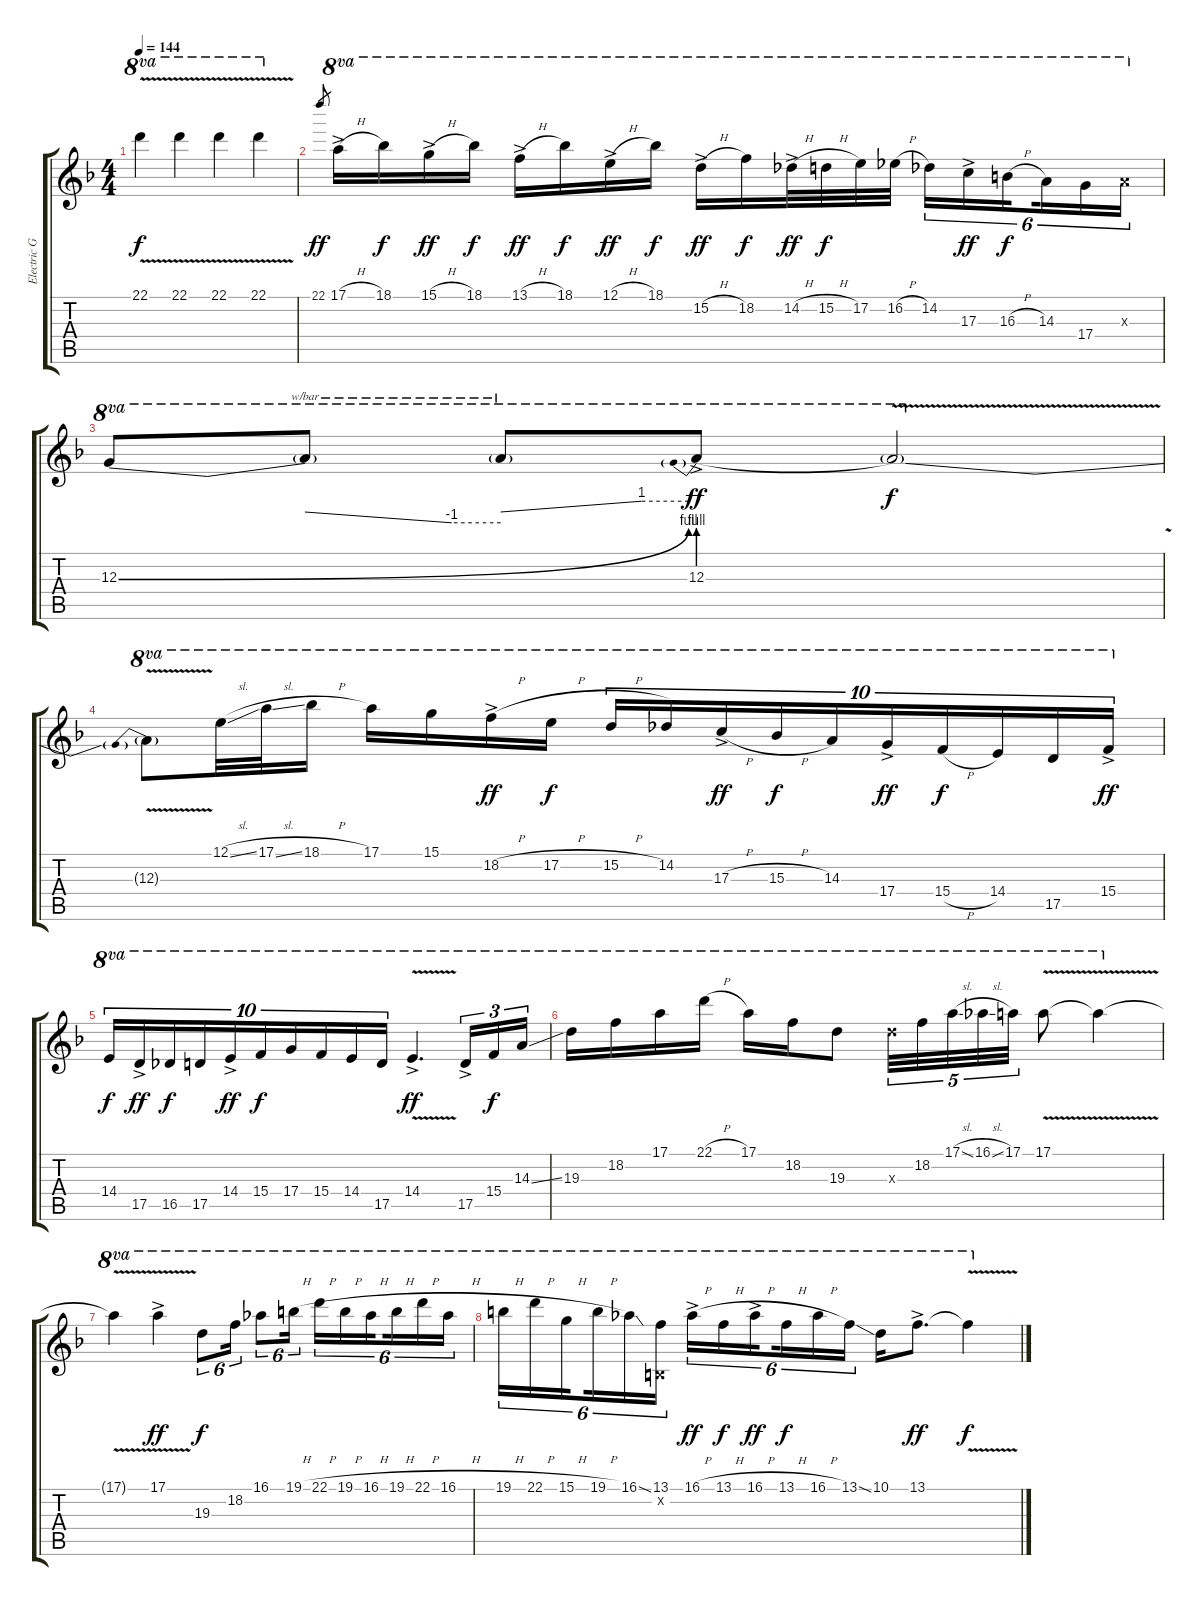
\track ("Electric Guitar 1 Overdub" "Electric G") {instrument distortionguitar}
\staff {score tabs}
\tuning (E4 B3 G3 D3 A2 E2) {hide}
\ts (4 4)
\tempo 144
\clef g2
\ks f
22.1{v}.4{ot 8va dy f} 22.1{v}.4{ot 8va} 22.1{v}.4{ot 8va} 22.1{v}.4{ot 8va} |
22.1.8{gr dy ff} 17.1{h ac}.16{ot 8va} 18.1.16{ot 8va dy f} 15.1{h ac}.16{ot 8va dy ff} 18.1.16{ot 8va dy f} 13.1{h ac}.16{ot 8va dy ff} 18.1.16{ot 8va dy f} 12.1{h ac}.16{ot 8va dy ff} 18.1.16{ot 8va dy f} 15.2{h ac}.16{ot 8va dy ff} 18.2.16{ot 8va dy f} 14.2{h ac}.32{ot 8va dy ff} 15.2{h}.32{ot 8va dy f} 17.2.32{ot 8va} 16.2{h}.32{ot 8va} 14.2.16{tu (6 4) ot 8va} 17.3{ac}.16{tu (6 4) ot 8va dy ff} 16.3{h}.16{tu (6 4) ot 8va dy f beam splitsecondary} 14.3.16{tu (6 4) ot 8va} 17.4.16{tu (6 4) ot 8va} 14.3{x}.16{tu (6 4) ot 8va} |
12.3{be (bend 0 0 60 4)}.8{ot 8va} 12.3{t}.8{tbe (custom default 0 0 45 -4 60 -4) ot 8va} 12.3{t}.8{tbe (custom default 0 0 45 4 60 4) ot 8va} 12.3{be (prebend 0 4 60 4) ac}.8{ot 8va dy ff} 12.3{v t}.2{ot 8va dy f} |
12.3{be (prebend 0 4 60 4) t}.8{ot 8va} 12.1{sl}.32{ot 8va} 17.1{sl}.32{ot 8va} 18.1{h}.16{ot 8va} 17.1.16{ot 8va} 15.1.16{ot 8va} 18.2{h ac}.16{ot 8va dy ff} 17.2{h}.16{ot 8va dy f} 15.2{h}.16{tu (10 8) ot 8va} 14.2.16{tu (10 8) ot 8va} 17.3{h ac}.16{tu (10 8) ot 8va dy ff} 15.3{h}.16{tu (10 8) ot 8va dy f} 14.3.16{tu (10 8) ot 8va} 17.4{ac}.16{tu (10 8) ot 8va dy ff} 15.4{h}.16{tu (10 8) ot 8va dy f} 14.4.16{tu (10 8) ot 8va} 17.5.16{tu (10 8) ot 8va} 15.4{ac}.16{tu (10 8) ot 8va dy ff} |
14.4.16{tu (10 8) ot 8va dy f} 17.5{ac}.16{tu (10 8) ot 8va dy ff} 16.5.16{tu (10 8) ot 8va dy f} 17.5.16{tu (10 8) ot 8va} 14.4{ac}.16{tu (10 8) ot 8va dy ff} 15.4.16{tu (10 8) ot 8va dy f} 17.4.16{tu (10 8) ot 8va} 15.4.16{tu (10 8) ot 8va} 14.4.16{tu (10 8) ot 8va} 17.5.16{tu (10 8) ot 8va} 14.4{v ac}.4{d ot 8va dy ff} 17.5{ac}.16{tu (3 2) ot 8va} 15.4.16{tu (3 2) ot 8va dy f} 14.3{ss}.16{tu (3 2) ot 8va} |
19.3.16{ot 8va} 18.2.16{ot 8va} 17.1.16{ot 8va} 22.1{h}.16{ot 8va} 17.1.16{ot 8va} 18.2.16{ot 8va} 19.3.8{ot 8va} 19.3{x}.32{tu (5 4) ot 8va} 18.2.32{tu (5 4) ot 8va} 17.1{sl}.32{tu (5 4) ot 8va} 16.1{sl}.32{tu (5 4) ot 8va} 17.1.32{tu (5 4) ot 8va} 17.1{v}.8{ot 8va} 17.1{v t}.4{ot 8va} |
17.1{t}.4{ot 8va} 17.1{v ac}.4{ot 8va dy ff} 19.3.8{tu (6 4) ot 8va dy f} 18.2.16{tu (6 4) ot 8va} 16.1.8{tu (6 4) ot 8va} 19.1{h}.16{tu (6 4) ot 8va} 22.1{h}.16{tu (6 4) ot 8va} 19.1{h}.16{tu (6 4) ot 8va} 16.1{h}.16{tu (6 4) ot 8va beam splitsecondary} 19.1{h}.16{tu (6 4) ot 8va} 22.1{h}.16{tu (6 4) ot 8va} 16.1{h}.16{tu (6 4) ot 8va} |
19.1{h}.16{tu (6 4) ot 8va} 22.1{h}.16{tu (6 4) ot 8va} 15.1{h}.16{tu (6 4) ot 8va beam splitsecondary} 19.1{h}.16{tu (6 4) ot 8va} 16.1{ss}.16{tu (6 4) ot 8va} (13.1 0.2{x}).16{tu (6 4) ot 8va} 16.1{h ac}.16{tu (6 4) ot 8va dy ff} 13.1{h}.16{tu (6 4) ot 8va dy f} 16.1{h ac}.16{tu (6 4) ot 8va dy ff beam splitsecondary} 13.1{h}.16{tu (6 4) ot 8va dy f} 16.1{h}.16{tu (6 4) ot 8va} 13.1{ss}.16{tu (6 4) ot 8va} 10.1.16{ot 8va} 13.1{ac}.8{d ot 8va dy ff} 13.1{v t}.4{ot 8va dy f}
